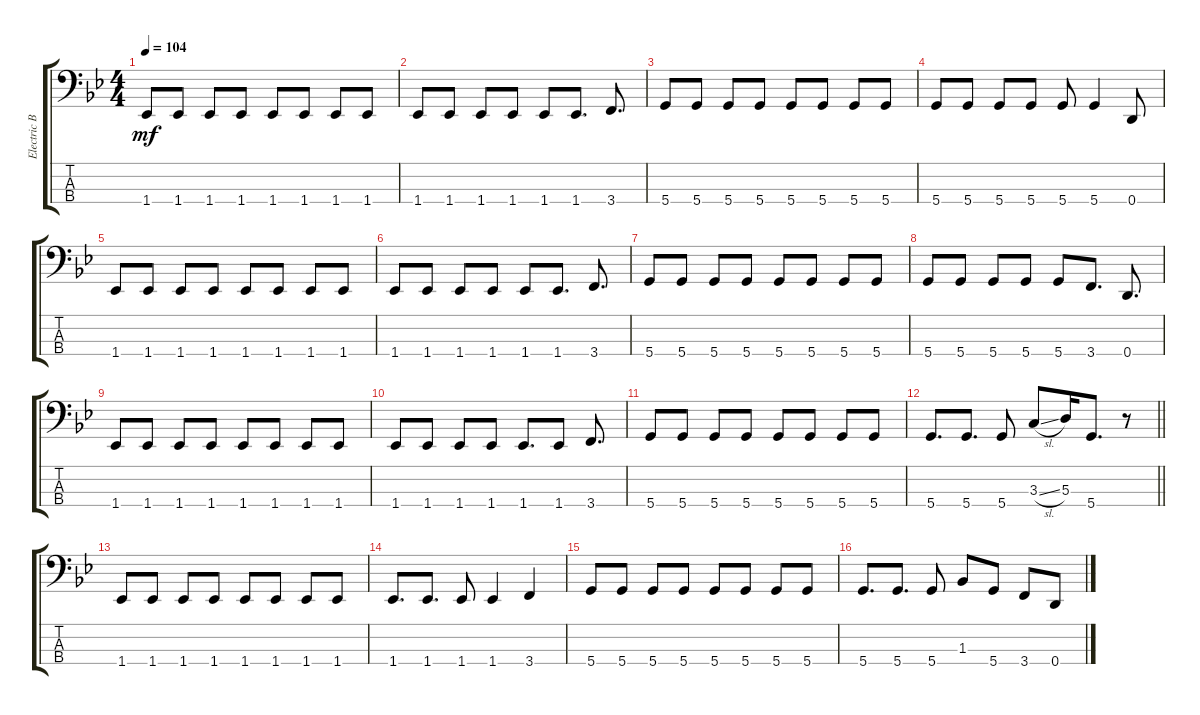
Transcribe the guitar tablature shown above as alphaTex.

\track ("Electric Bass" "Electric B") {instrument electricbassfinger}
\staff {score tabs}
\tuning (G2 D2 A1 D1) {hide}
\ts (4 4)
\tempo 104
\clef f4
\ks bb
1.4.8{dy mf} 1.4.8 1.4.8 1.4.8 1.4.8 1.4.8 1.4.8 1.4.8 |
1.4.8 1.4.8 1.4.8 1.4.8 1.4.8 1.4.8{d} 3.4.8{d} |
5.4.8 5.4.8 5.4.8 5.4.8 5.4.8 5.4.8 5.4.8 5.4.8 |
5.4.8 5.4.8 5.4.8 5.4.8 5.4.8 5.4.4 0.4.8 |
1.4.8 1.4.8 1.4.8 1.4.8 1.4.8 1.4.8 1.4.8 1.4.8 |
1.4.8 1.4.8 1.4.8 1.4.8 1.4.8 1.4.8{d} 3.4.8{d} |
5.4.8 5.4.8 5.4.8 5.4.8 5.4.8 5.4.8 5.4.8 5.4.8 |
5.4.8 5.4.8 5.4.8 5.4.8 5.4.8 3.4.8{d} 0.4.8{d} |
1.4.8 1.4.8 1.4.8 1.4.8 1.4.8 1.4.8 1.4.8 1.4.8 |
1.4.8 1.4.8 1.4.8 1.4.8 1.4.8{d} 1.4.8 3.4.8{d} |
5.4.8 5.4.8 5.4.8 5.4.8 5.4.8 5.4.8 5.4.8 5.4.8 |
\barLineRight lightlight
5.4.8{d} 5.4.8{d} 5.4.8 3.3{sl}.8 5.3.16 5.4.8{d} r.8 |
1.4.8 1.4.8 1.4.8 1.4.8 1.4.8 1.4.8 1.4.8 1.4.8 |
1.4.8{d} 1.4.8{d} 1.4.8 1.4.4 3.4.4 |
5.4.8 5.4.8 5.4.8 5.4.8 5.4.8 5.4.8 5.4.8 5.4.8 |
5.4.8{d} 5.4.8{d} 5.4.8 1.3.8 5.4.8 3.4.8 0.4.8
